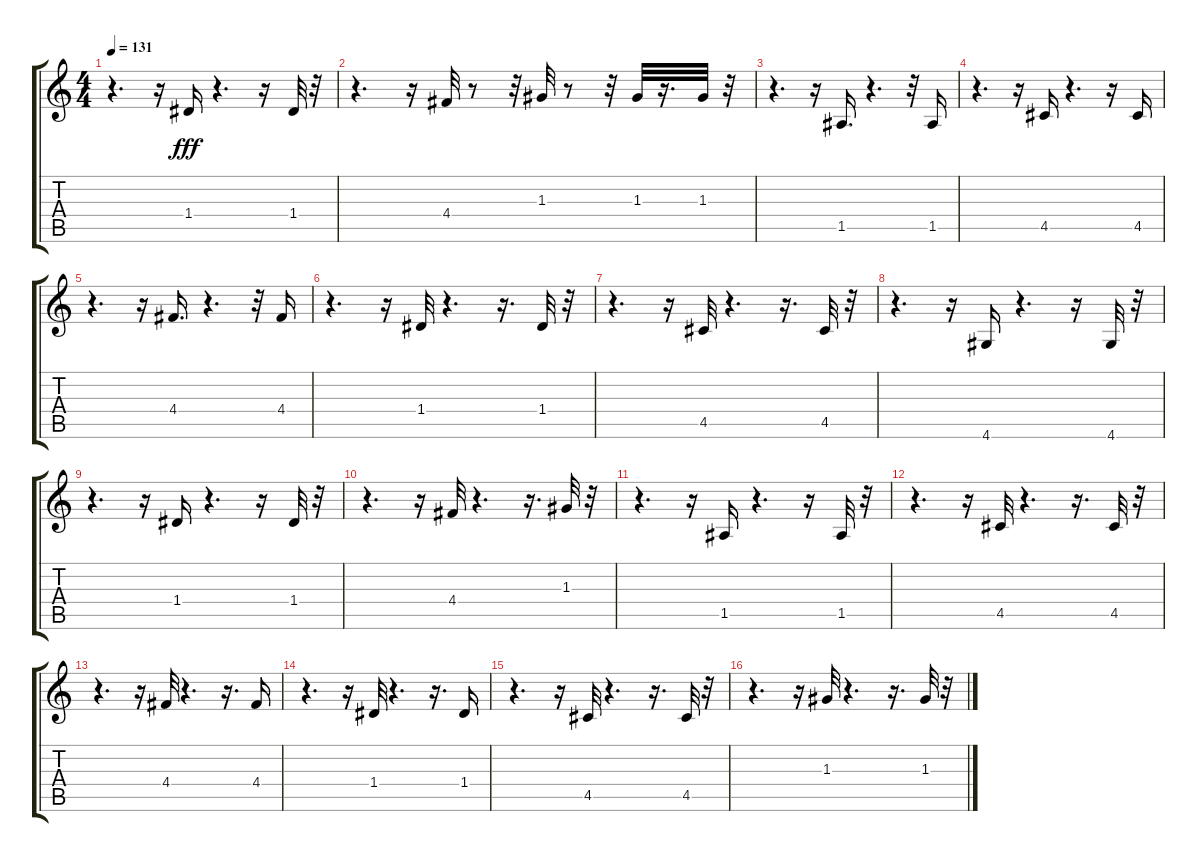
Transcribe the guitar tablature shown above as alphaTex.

\track "" {instrument slapbass1}
\staff {score tabs}
\tuning (E4 B3 G3 D3 A2 E2) {hide}
\ts (4 4)
\tempo 131
\clef g2
\ks c
r.4{d dy fff} r.16 1.4.16 r.4{d} r.16 1.4.32 r.32 |
r.4{d} r.16 4.4.32 r.8 r.32 1.3.32 r.8 r.32 1.3.32 r.16{d} 1.3.32 r.32 |
r.4{d} r.16 1.5.16{d} r.4{d} r.32 1.5.16 |
r.4{d} r.16 4.5.16 r.4{d} r.16 4.5.16 |
r.4{d} r.16 4.4.16{d} r.4{d} r.32 4.4.16 |
r.4{d} r.16 1.4.32 r.4{d} r.16{d} 1.4.32 r.32 |
r.4{d} r.16 4.5.32 r.4{d} r.16{d} 4.5.32 r.32 |
r.4{d} r.16 4.6.16 r.4{d} r.16 4.6.32 r.32 |
r.4{d} r.16 1.4.16 r.4{d} r.16 1.4.32 r.32 |
r.4{d} r.16 4.4.32 r.4{d} r.16{d} 1.3.32 r.32 |
r.4{d} r.16 1.5.16 r.4{d} r.16 1.5.32 r.32 |
r.4{d} r.16 4.5.32 r.4{d} r.16{d} 4.5.32 r.32 |
r.4{d} r.16 4.4.32 r.4{d} r.16{d} 4.4.16 |
r.4{d} r.16 1.4.32 r.4{d} r.16{d} 1.4.16 |
r.4{d} r.16 4.5.32 r.4{d} r.16{d} 4.5.32 r.32 |
r.4{d} r.16 1.3.32 r.4{d} r.16{d} 1.3.32 r.32
